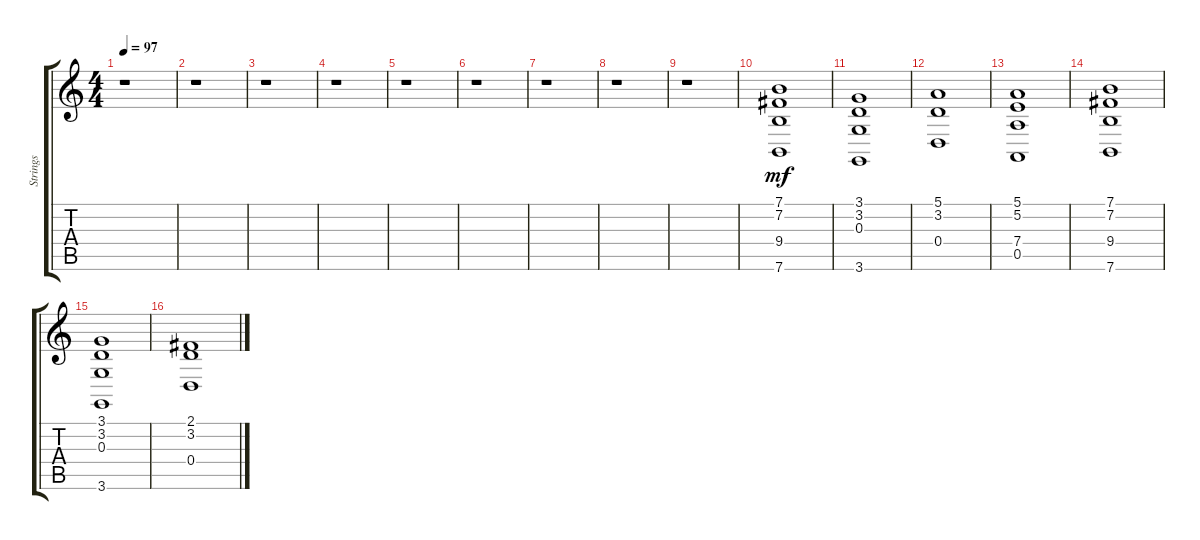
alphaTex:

\track ("Strings" "Strings") {instrument stringensemble1}
\staff {score tabs}
\tuning (E4 B3 G3 D3 A2 E2) {hide}
\ts (4 4)
\tempo 97
\clef g2
\ks c
r.1{dy mf} |
r.1 |
r.1 |
r.1 |
r.1 |
r.1 |
r.1 |
r.1 |
r.1 |
(7.1 7.2 9.4 7.6).1 |
(3.1 3.2 0.3 3.6).1 |
(5.1 3.2 0.4).1 |
(5.1 5.2 7.4 0.5).1 |
(7.1 7.2 9.4 7.6).1 |
(3.1 3.2 0.3 3.6).1 |
(2.1 3.2 0.4).1
